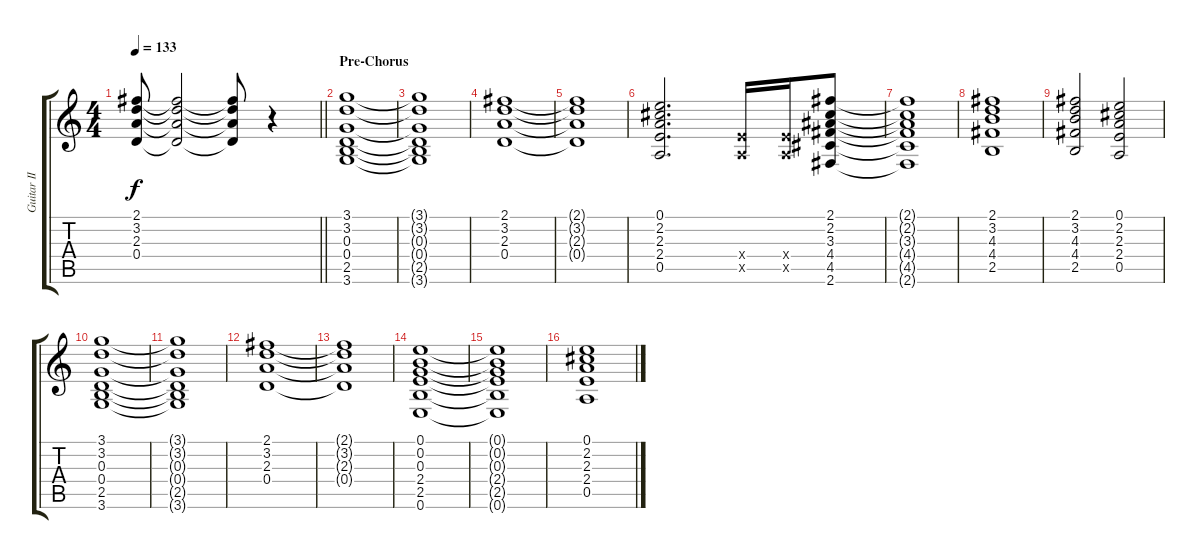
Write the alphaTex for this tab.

\track ("Guitar II" "Guitar II") {instrument distortionguitar}
\staff {score tabs}
\tuning (E4 B3 G3 D3 A2 E2) {hide}
\ts (4 4)
\tempo 133
\clef g2
\barLineRight lightlight
\ks c
(2.1 3.2 2.3 0.4).8{dy f volume 0 instrument distortionguitar} (2.1{t} 3.2{t} 2.3{t} 0.4{t}).2{volume 16} (2.1{t} 3.2{t} 2.3{t} 0.4{t}).8 r.4 |
\section ("" "Pre-Chorus")
(3.1 3.2 0.3 0.4 2.5 3.6).1{volume 9 instrument distortionguitar} |
(3.1{t} 3.2{t} 0.3{t} 0.4{t} 2.5{t} 3.6{t}).1 |
(2.1 3.2 2.3 0.4).1 |
(2.1{t} 3.2{t} 2.3{t} 0.4{t}).1 |
(0.1 2.2 2.3 2.4 0.5).2{d} (2.4{x} 0.5{x}).16 (2.4{x} 0.5{x}).16 (2.1 2.2 3.3 4.4 4.5 2.6).8 |
(2.1{t} 2.2{t} 3.3{t} 4.4{t} 4.5{t} 2.6{t}).1 |
(2.1 3.2 4.3 4.4 2.5).1 |
(2.1 3.2 4.3 4.4 2.5).2 (0.1 2.2 2.3 2.4 0.5).2 |
(3.1 3.2 0.3 0.4 2.5 3.6).1 |
(3.1{t} 3.2{t} 0.3{t} 0.4{t} 2.5{t} 3.6{t}).1 |
(2.1 3.2 2.3 0.4).1 |
(2.1{t} 3.2{t} 2.3{t} 0.4{t}).1 |
(0.1 0.2 0.3 2.4 2.5 0.6).1 |
(0.1{t} 0.2{t} 0.3{t} 2.4{t} 2.5{t} 0.6{t}).1 |
(0.1 2.2 2.3 2.4 0.5).1
